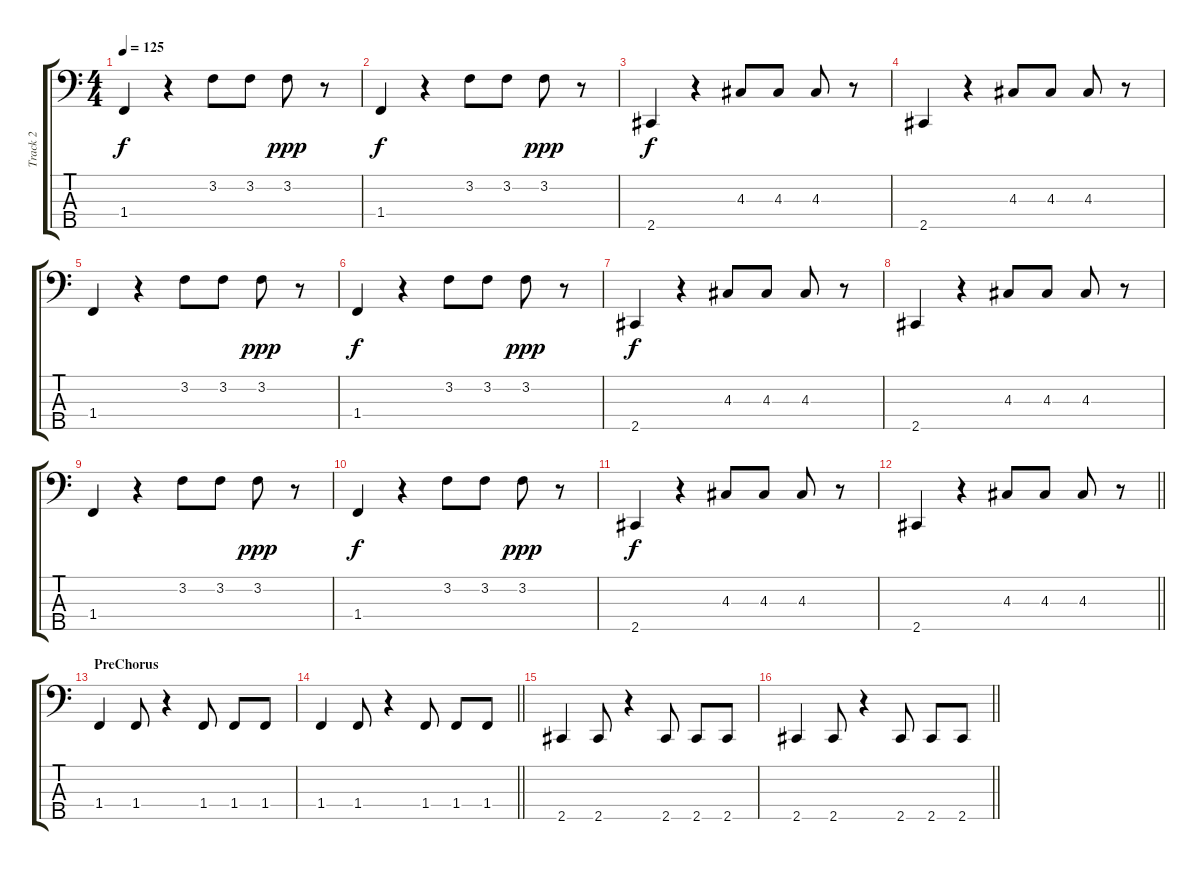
\track ("Track 2" "Track 2") {instrument electricbassfinger}
\staff {score tabs}
\tuning (G2 D2 A1 E1 B0) {hide}
\ts (4 4)
\tempo 125
\clef f4
\ks c
1.4.4{dy f} r.4 3.2.8 3.2.8 3.2.8{dy ppp} r.8 |
1.4.4{dy f} r.4 3.2.8 3.2.8 3.2.8{dy ppp} r.8 |
2.5.4{dy f} r.4 4.3.8 4.3.8 4.3.8 r.8 |
2.5.4 r.4 4.3.8 4.3.8 4.3.8 r.8 |
1.4.4 r.4 3.2.8 3.2.8 3.2.8{dy ppp} r.8 |
1.4.4{dy f} r.4 3.2.8 3.2.8 3.2.8{dy ppp} r.8 |
2.5.4{dy f} r.4 4.3.8 4.3.8 4.3.8 r.8 |
2.5.4 r.4 4.3.8 4.3.8 4.3.8 r.8 |
1.4.4 r.4 3.2.8 3.2.8 3.2.8{dy ppp} r.8 |
1.4.4{dy f} r.4 3.2.8 3.2.8 3.2.8{dy ppp} r.8 |
2.5.4{dy f} r.4 4.3.8 4.3.8 4.3.8 r.8 |
\barLineRight lightlight
2.5.4 r.4 4.3.8 4.3.8 4.3.8 r.8 |
\section ("" "PreChorus")
1.4.4 1.4.8 r.4 1.4.8 1.4.8 1.4.8 |
\barLineRight lightlight
1.4.4 1.4.8 r.4 1.4.8 1.4.8 1.4.8 |
2.5.4 2.5.8 r.4 2.5.8 2.5.8 2.5.8 |
\barLineRight lightlight
2.5.4 2.5.8 r.4 2.5.8 2.5.8 2.5.8
